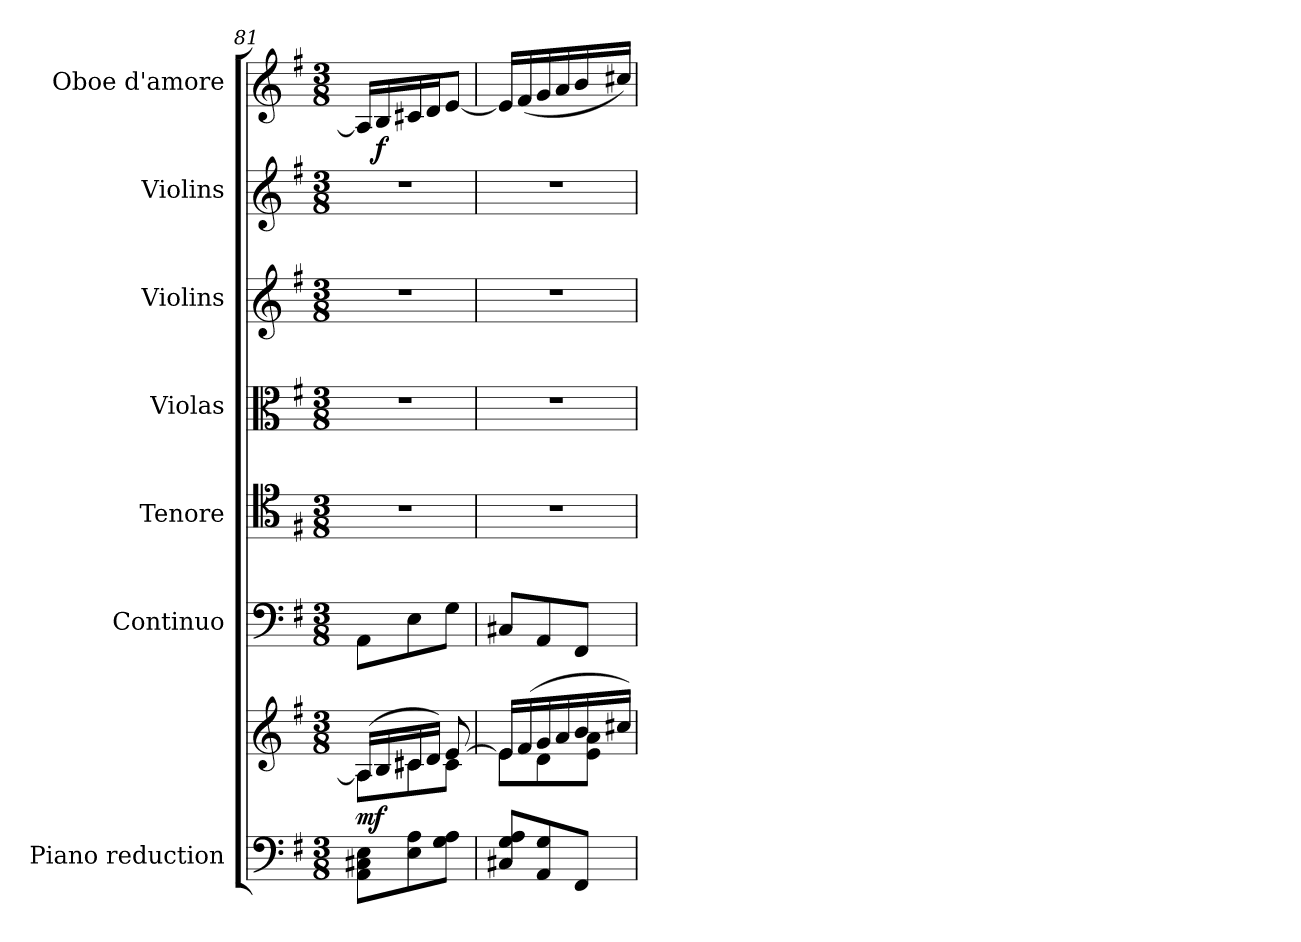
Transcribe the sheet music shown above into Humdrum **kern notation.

**kern	**kern	**dynam	**kern	**kern	**kern	**kern	**kern	**kern	**dynam
*part7	*part7	*part7	*part6	*part5	*part4	*part3	*part2	*part1	*part1
*staff8	*staff7	*staff7/8	*staff6	*staff5	*staff4	*staff3	*staff2	*staff1	*staff1
*I"Piano reduction	*	*	*I"Continuo	*I"Tenore	*I"Violas	*I"Violins	*I"Violins	*I"Oboe d'amore	*
*I'Pno	*	*	*	*	*	*	*	*I'Ob	*
!!LO:PB:g=z
*clefF4	*clefG2	*	*clefF4	*clefC4	*clefC3	*clefG2	*clefG2	*clefG2	*
*k[f#]	*k[f#]	*	*k[f#]	*k[f#]	*k[f#]	*k[f#]	*k[f#]	*k[f#]	*
*M3/8	*M3/8	*	*M3/8	*M3/8	*M3/8	*M3/8	*M3/8	*M3/8	*
=81	=81	=81	=81	=81	=81	=81	=81	=81	=81
*	*^	*	*	*	*	*	*	*	*
!	!	!	!LO:DY:b	!	!	!	!	!	!	!
8AA\ 8C#X\ 8E\L	(16A/LL]	8A\L	mf	8AA\L	4.r	4.r	4.r	4.r	16A/LL]	.
!	!	!	!	!	!	!	!	!	!	!LO:DY:b
.	16B/	.	.	.	.	.	.	.	16B/	f
8E\ 8A\	16c#X/	8c#\	.	8E\	.	.	.	.	16c#X/	.
.	16d/JJ)	.	.	.	.	.	.	.	16d/J	.
8G\ 8A\J	[8e/	8c#\J	.	8G\J	.	.	.	.	[8e/J	.
=82	=82	=82	=82	=82	=82	=82	=82	=82	=82	=82
8C#X/ 8G/ 8A/L	16e/LL]	8e\L	.	8C#X/L	4.r	4.r	4.r	4.r	16e/LL]	.
.	(16f#/	.	.	.	.	.	.	.	(16f#/	.
8AA/ 8G/	16g/	8d\	.	8AA/	.	.	.	.	16g/	.
.	16a/	.	.	.	.	.	.	.	16a/	.
8FF#/J	16b/	8e\ 8a\J	.	8FF#/J	.	.	.	.	16b/	.
.	16cc#X/JJ)	.	.	.	.	.	.	.	16cc#X/JJ)	.
*	*v	*v	*	*	*	*	*	*	*	*
=	=	=	=	=	=	=	=	=	=
*-	*-	*-	*-	*-	*-	*-	*-	*-	*-
